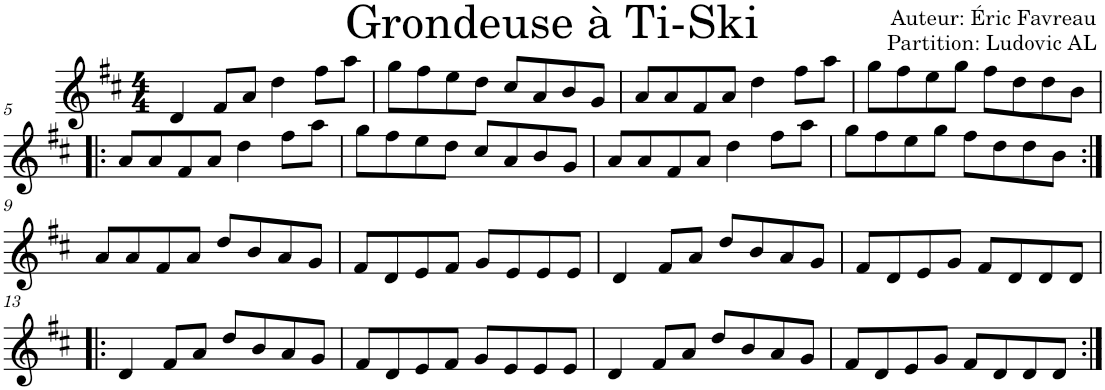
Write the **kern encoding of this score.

**kern
*part1
*staff1
*I"Violon
*I'Vln.
*clefG2
*k[f#c#]
*M4/4
=1
4d/
8f#/L
8a/J
4dd\
8ff#\L
8aa\J
=2
8gg\L
8ff#\
8ee\
8dd\J
8cc#/L
8a/
8b/
8g/J
=3
8a/L
8a/
8f#/
8a/J
4dd\
8ff#\L
8aa\J
=4
8gg\L
8ff#\
8ee\
8gg\J
8ff#\L
8dd\
8dd\
8b\J
!!LO:LB:g=z
=5!|:
8a/L
8a/
8f#/
8a/J
4dd\
8ff#\L
8aa\J
=6
8gg\L
8ff#\
8ee\
8dd\J
8cc#/L
8a/
8b/
8g/J
=7
8a/L
8a/
8f#/
8a/J
4dd\
8ff#\L
8aa\J
=8
8gg\L
8ff#\
8ee\
8gg\J
8ff#\L
8dd\
8dd\
8b\J
!!LO:LB:g=z
=9:|!
8a/L
8a/
8f#/
8a/J
8dd/L
8b/
8a/
8g/J
=10
8f#/L
8d/
8e/
8f#/J
8g/L
8e/
8e/
8e/J
=11
4d/
8f#/L
8a/J
8dd/L
8b/
8a/
8g/J
=12
8f#/L
8d/
8e/
8g/J
8f#/L
8d/
8d/
8d/J
!!LO:LB:g=z
=13!|:
4d/
8f#/L
8a/J
8dd/L
8b/
8a/
8g/J
=14
8f#/L
8d/
8e/
8f#/J
8g/L
8e/
8e/
8e/J
=15
4d/
8f#/L
8a/J
8dd/L
8b/
8a/
8g/J
=16
8f#/L
8d/
8e/
8g/J
8f#/L
8d/
8d/
8d/J
=:|!
*-
